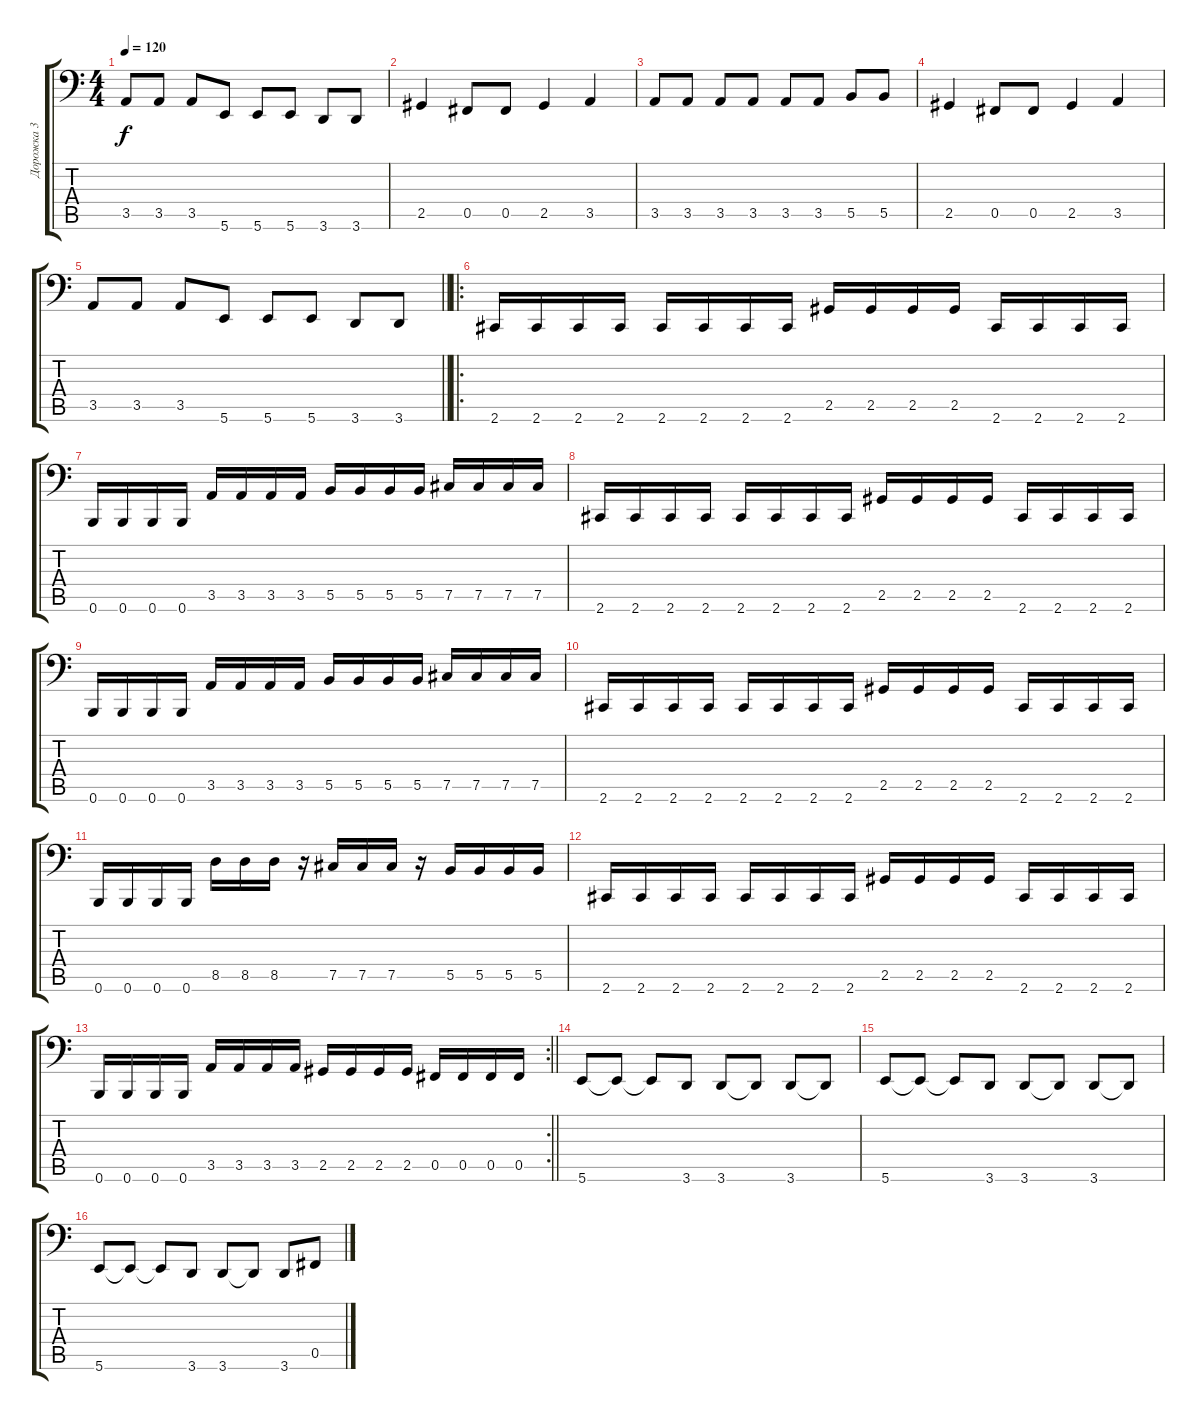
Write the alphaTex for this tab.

\track ("Дорожка 3" "Дорожка 3") {instrument electricbassfinger}
\staff {score tabs}
\tuning (Db3 Ab2 E2 B1 Gb1 B0) {hide}
\ts (4 4)
\tempo 120
\clef f4
\ks c
3.5.8{dy f} 3.5.8 3.5.8 5.6.8 5.6.8 5.6.8 3.6.8 3.6.8 |
2.5.4 0.5.8 0.5.8 2.5.4 3.5.4 |
3.5.8 3.5.8 3.5.8 3.5.8 3.5.8 3.5.8 5.5.8 5.5.8 |
2.5.4 0.5.8 0.5.8 2.5.4 3.5.4 |
\barLineRight lightlight
3.5.8 3.5.8 3.5.8 5.6.8 5.6.8 5.6.8 3.6.8 3.6.8 |
\ro
\section ("" " ")
2.6.16 2.6.16 2.6.16 2.6.16 2.6.16 2.6.16 2.6.16 2.6.16 2.5.16 2.5.16 2.5.16 2.5.16 2.6.16 2.6.16 2.6.16 2.6.16 |
0.6.16 0.6.16 0.6.16 0.6.16 3.5.16 3.5.16 3.5.16 3.5.16 5.5.16 5.5.16 5.5.16 5.5.16 7.5.16 7.5.16 7.5.16 7.5.16 |
2.6.16 2.6.16 2.6.16 2.6.16 2.6.16 2.6.16 2.6.16 2.6.16 2.5.16 2.5.16 2.5.16 2.5.16 2.6.16 2.6.16 2.6.16 2.6.16 |
0.6.16 0.6.16 0.6.16 0.6.16 3.5.16 3.5.16 3.5.16 3.5.16 5.5.16 5.5.16 5.5.16 5.5.16 7.5.16 7.5.16 7.5.16 7.5.16 |
2.6.16 2.6.16 2.6.16 2.6.16 2.6.16 2.6.16 2.6.16 2.6.16 2.5.16 2.5.16 2.5.16 2.5.16 2.6.16 2.6.16 2.6.16 2.6.16 |
0.6.16 0.6.16 0.6.16 0.6.16 8.5.16 8.5.16 8.5.16 r.16 7.5.16 7.5.16 7.5.16 r.16 5.5.16 5.5.16 5.5.16 5.5.16 |
2.6.16 2.6.16 2.6.16 2.6.16 2.6.16 2.6.16 2.6.16 2.6.16 2.5.16 2.5.16 2.5.16 2.5.16 2.6.16 2.6.16 2.6.16 2.6.16 |
\rc 2
\barLineRight lightlight
0.6.16 0.6.16 0.6.16 0.6.16 3.5.16 3.5.16 3.5.16 3.5.16 2.5.16 2.5.16 2.5.16 2.5.16 0.5.16 0.5.16 0.5.16 0.5.16 |
\section ("" " ")
5.6.8 5.6{t}.8 5.6{t}.8 3.6.8 3.6.8 3.6{t}.8 3.6.8 3.6{t}.8 |
5.6.8 5.6{t}.8 5.6{t}.8 3.6.8 3.6.8 3.6{t}.8 3.6.8 3.6{t}.8 |
5.6.8 5.6{t}.8 5.6{t}.8 3.6.8 3.6.8 3.6{t}.8 3.6.8 0.5.8
